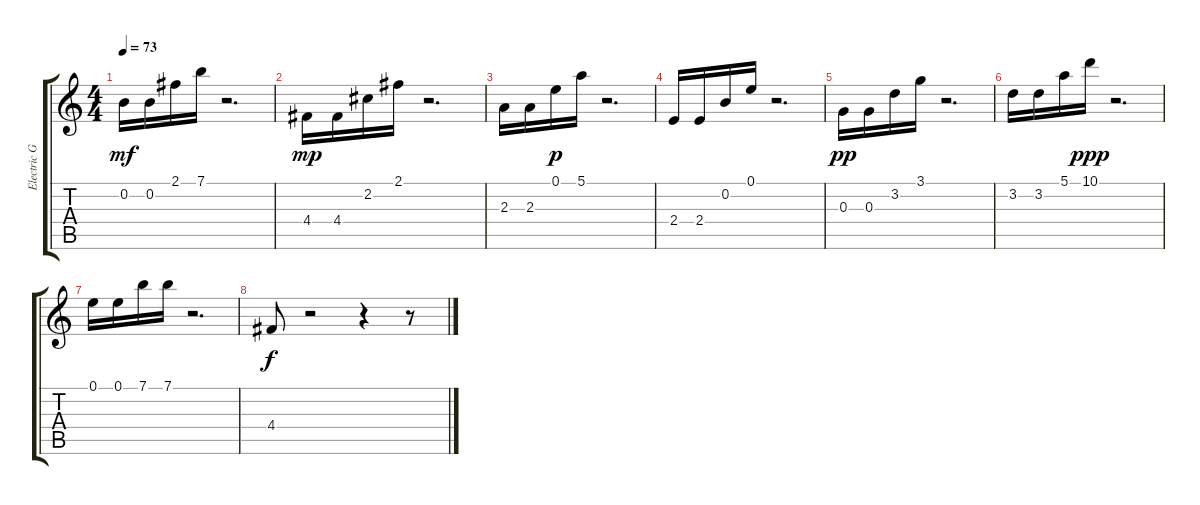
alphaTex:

\track ("Electric Guitar 6" "Electric G") {instrument electricguitarmuted}
\staff {score tabs}
\tuning (E4 B3 G3 D3 A2 E2) {hide}
\ts (4 4)
\tempo 73
\clef g2
\ks c
0.2.16{dy mf} 0.2.16 2.1.16 7.1.16 r.2{d} |
4.4.16{dy mp} 4.4.16 2.2.16 2.1.16 r.2{d} |
2.3.16 2.3.16 0.1.16{dy p} 5.1.16 r.2{d} |
2.4.16 2.4.16 0.2.16 0.1.16 r.2{d} |
0.3.16{dy pp} 0.3.16 3.2.16 3.1.16 r.2{d} |
3.2.16 3.2.16 5.1.16 10.1.16{dy ppp} r.2{d} |
0.1.16 0.1.16 7.1.16 7.1.16 r.2{d} |
4.4.8{dy f} r.2 r.4 r.8
